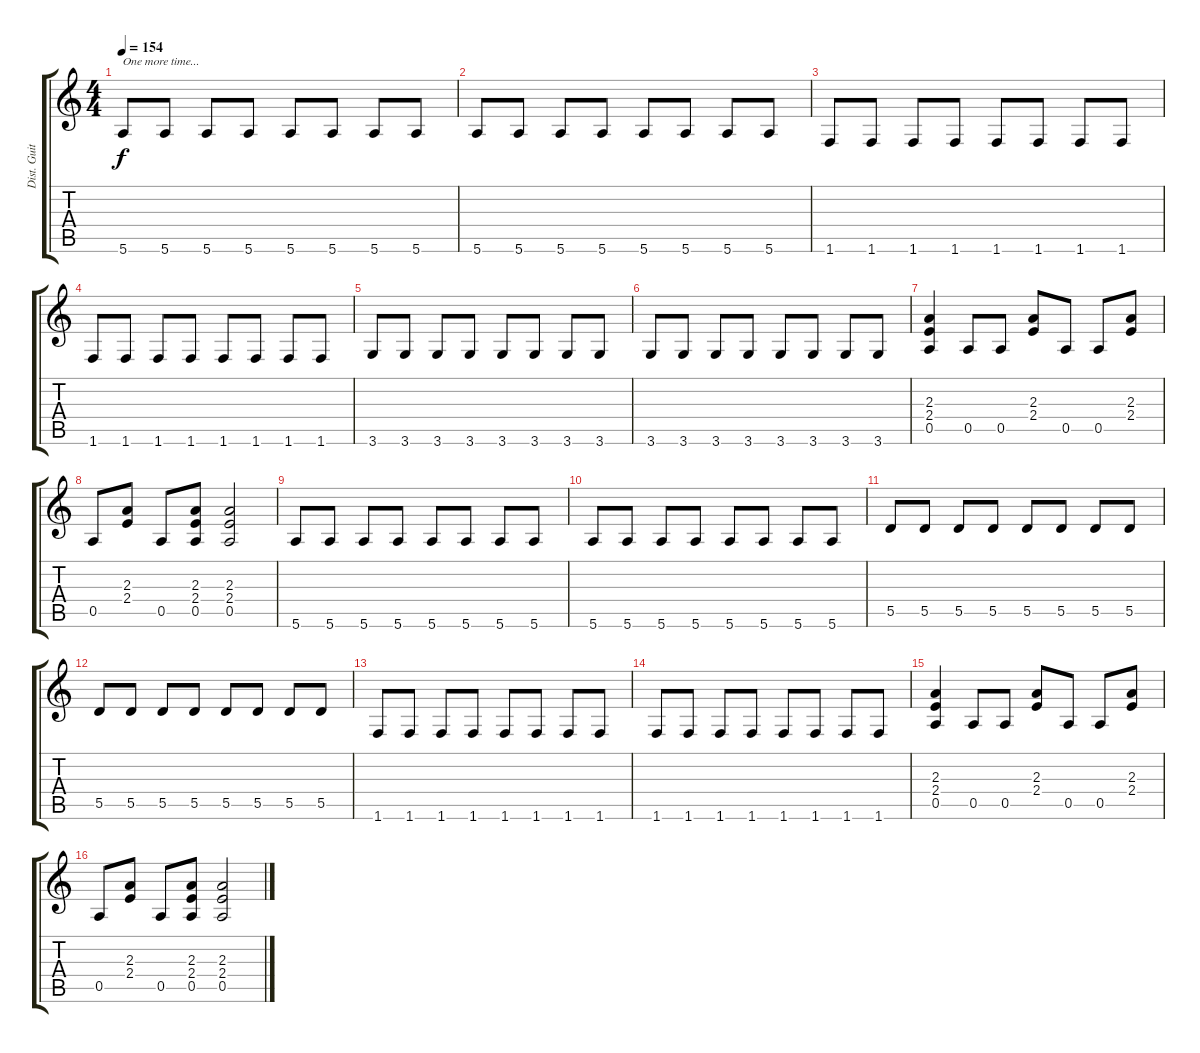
\track ("Dist. Guitar 2" "Dist. Guit") {instrument distortionguitar}
\staff {score tabs}
\tuning (E4 B3 G3 D3 A2 E2) {hide}
\ts (4 4)
\tempo 154
\clef g2
\ks c
5.6.8{txt "One more time..." dy f} 5.6.8 5.6.8 5.6.8 5.6.8 5.6.8 5.6.8 5.6.8 |
5.6.8 5.6.8 5.6.8 5.6.8 5.6.8 5.6.8 5.6.8 5.6.8 |
1.6.8 1.6.8 1.6.8 1.6.8 1.6.8 1.6.8 1.6.8 1.6.8 |
1.6.8 1.6.8 1.6.8 1.6.8 1.6.8 1.6.8 1.6.8 1.6.8 |
3.6.8 3.6.8 3.6.8 3.6.8 3.6.8 3.6.8 3.6.8 3.6.8 |
3.6.8 3.6.8 3.6.8 3.6.8 3.6.8 3.6.8 3.6.8 3.6.8 |
(2.3 2.4 0.5).4 0.5.8 0.5.8 (2.3 2.4).8 0.5.8 0.5.8 (2.3 2.4).8 |
0.5.8 (2.3 2.4).8 0.5.8 (2.3 2.4 0.5).8 (2.3 2.4 0.5).2 |
5.6.8 5.6.8 5.6.8 5.6.8 5.6.8 5.6.8 5.6.8 5.6.8 |
5.6.8 5.6.8 5.6.8 5.6.8 5.6.8 5.6.8 5.6.8 5.6.8 |
5.5.8 5.5.8 5.5.8 5.5.8 5.5.8 5.5.8 5.5.8 5.5.8 |
5.5.8 5.5.8 5.5.8 5.5.8 5.5.8 5.5.8 5.5.8 5.5.8 |
1.6.8 1.6.8 1.6.8 1.6.8 1.6.8 1.6.8 1.6.8 1.6.8 |
1.6.8 1.6.8 1.6.8 1.6.8 1.6.8 1.6.8 1.6.8 1.6.8 |
(2.3 2.4 0.5).4 0.5.8 0.5.8 (2.3 2.4).8 0.5.8 0.5.8 (2.3 2.4).8 |
0.5.8 (2.3 2.4).8 0.5.8 (2.3 2.4 0.5).8 (2.3 2.4 0.5).2
